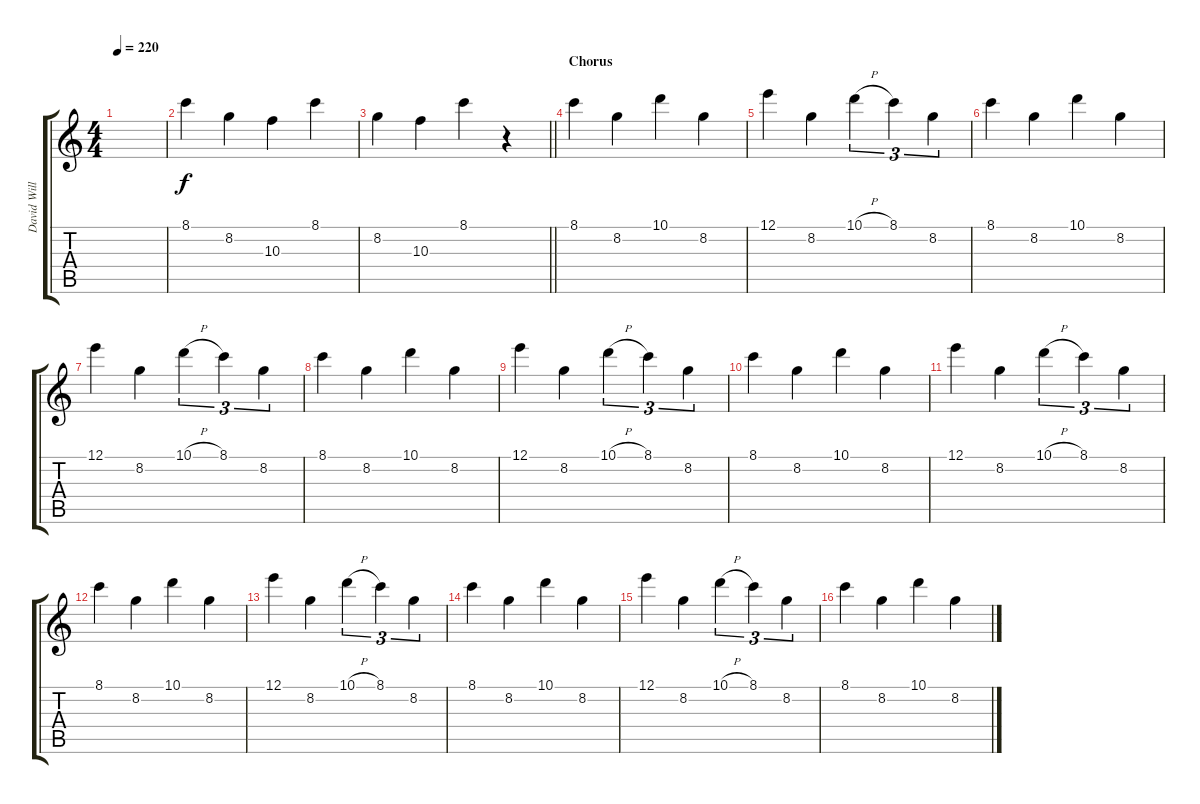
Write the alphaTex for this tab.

\track ("David Williams" "David Will") {instrument overdrivenguitar}
\staff {score tabs}
\tuning (E4 B3 G3 D3 A2 D2) {hide}
\ts (4 4)
\tempo 220
\clef g2
\ks c
|
8.1.4 8.2.4 10.3.4 8.1.4 |
\barLineRight lightlight
8.2.4 10.3.4 8.1.4 r.4 |
\section ("" "Chorus")
8.1.4 8.2.4 10.1.4 8.2.4 |
12.1.4 8.2.4 10.1{h}.4{tu (3 2)} 8.1.4{tu (3 2)} 8.2.4{tu (3 2)} |
8.1.4 8.2.4 10.1.4 8.2.4 |
12.1.4 8.2.4 10.1{h}.4{tu (3 2)} 8.1.4{tu (3 2)} 8.2.4{tu (3 2)} |
8.1.4 8.2.4 10.1.4 8.2.4 |
12.1.4 8.2.4 10.1{h}.4{tu (3 2)} 8.1.4{tu (3 2)} 8.2.4{tu (3 2)} |
8.1.4 8.2.4 10.1.4 8.2.4 |
12.1.4 8.2.4 10.1{h}.4{tu (3 2)} 8.1.4{tu (3 2)} 8.2.4{tu (3 2)} |
8.1.4 8.2.4 10.1.4 8.2.4 |
12.1.4 8.2.4 10.1{h}.4{tu (3 2)} 8.1.4{tu (3 2)} 8.2.4{tu (3 2)} |
8.1.4 8.2.4 10.1.4 8.2.4 |
12.1.4 8.2.4 10.1{h}.4{tu (3 2)} 8.1.4{tu (3 2)} 8.2.4{tu (3 2)} |
8.1.4 8.2.4 10.1.4 8.2.4
